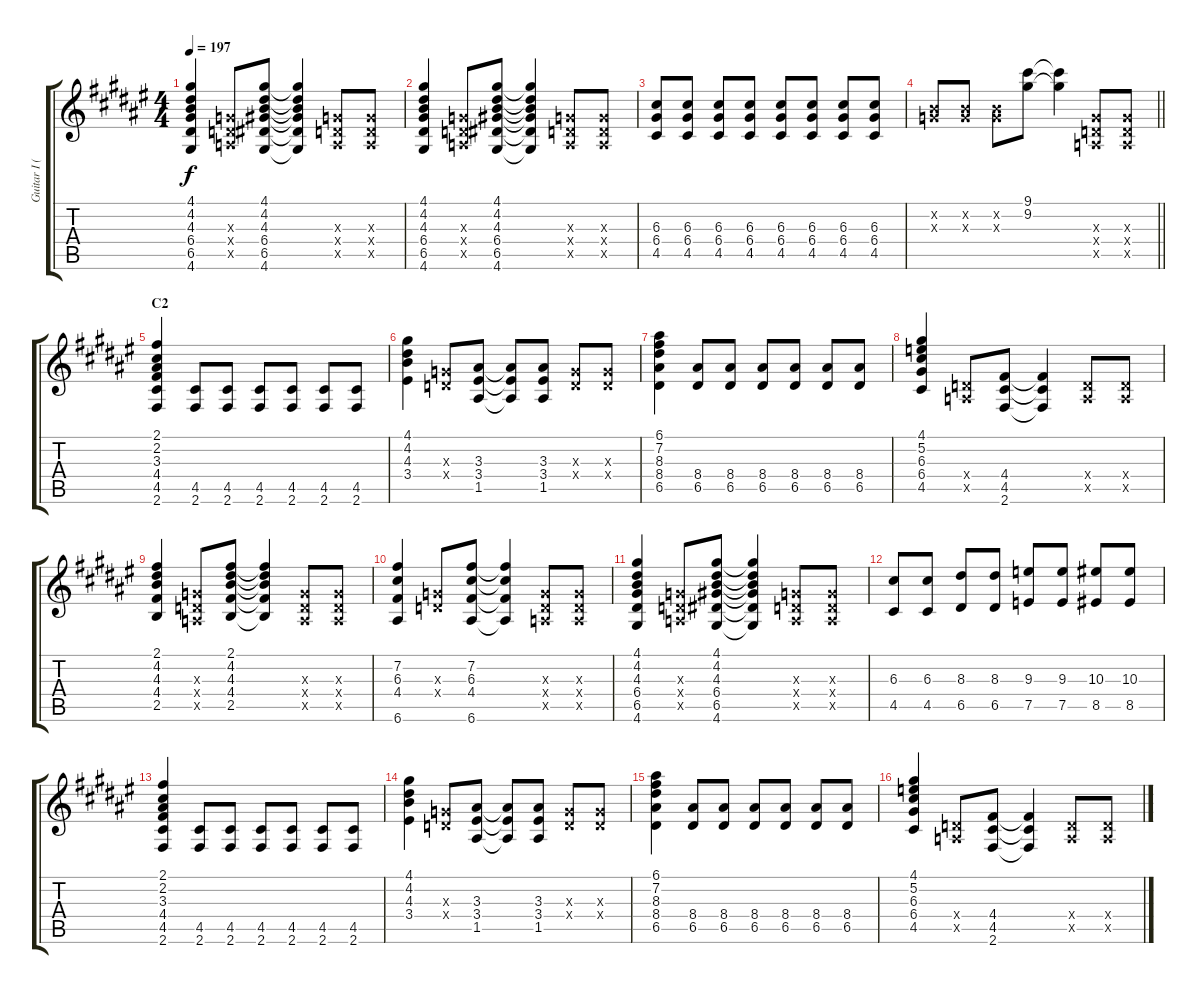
\track ("Guitar I (Hirasawa Yui)" "Guitar I (") {instrument overdrivenguitar}
\staff {score tabs}
\tuning (E4 B3 G3 D3 A2 E2) {hide}
\ts (4 4)
\tempo 197
\clef g2
\ks f#
(4.1 4.2 4.3 6.4 6.5 4.6).4{dy f} (0.3{x} 0.4{x} 0.5{x}).8 (4.1 4.2 4.3 6.4 6.5 4.6).8 (4.1{t} 4.2{t} 4.3{t} 6.4{t} 6.5{t} 4.6{t}).4 (0.3{x} 0.4{x} 0.5{x}).8 (0.3{x} 0.4{x} 0.5{x}).8 |
(4.1 4.2 4.3 6.4 6.5 4.6).4 (0.3{x} 0.4{x} 0.5{x}).8 (4.1 4.2 4.3 6.4 6.5 4.6).8 (4.1{t} 4.2{t} 4.3{t} 6.4{t} 6.5{t} 4.6{t}).4 (0.3{x} 0.4{x} 0.5{x}).8 (0.3{x} 0.4{x} 0.5{x}).8 |
(6.3 6.4 4.5).8 (6.3 6.4 4.5).8 (6.3 6.4 4.5).8 (6.3 6.4 4.5).8 (6.3 6.4 4.5).8 (6.3 6.4 4.5).8 (6.3 6.4 4.5).8 (6.3 6.4 4.5).8 |
\barLineRight lightlight
(0.2{x} 0.3{x}).8 (0.2{x} 0.3{x}).8 (0.2{x} 0.3{x}).8 (9.1 9.2).8 (9.1{t} 9.2{t}).4 (0.3{x} 0.4{x} 0.5{x}).8 (0.3{x} 0.4{x} 0.5{x}).8 |
\section ("" "C2")
(2.1 2.2 3.3 4.4 4.5 2.6).4 (4.5 2.6).8 (4.5 2.6).8 (4.5 2.6).8 (4.5 2.6).8 (4.5 2.6).8 (4.5 2.6).8 |
(4.1 4.2 4.3 3.4).4 (0.3{x} 0.4{x}).8 (3.3 3.4 1.5).8 (3.3{t} 3.4{t} 1.5{t}).8 (3.3 3.4 1.5).8 (0.3{x} 0.4{x}).8 (0.3{x} 0.4{x}).8 |
(6.1 7.2 8.3 8.4 6.5).4 (8.4 6.5).8 (8.4 6.5).8 (8.4 6.5).8 (8.4 6.5).8 (8.4 6.5).8 (8.4 6.5).8 |
(4.1 5.2 6.3 6.4 4.5).4 (0.4{x} 0.5{x}).8 (4.4 4.5 2.6).8 (4.4{t} 4.5{t} 2.6{t}).4 (0.4{x} 0.5{x}).8 (0.4{x} 0.5{x}).8 |
(2.1 4.2 4.3 4.4 2.5).4 (0.3{x} 0.4{x} 0.5{x}).8 (2.1 4.2 4.3 4.4 2.5).8 (2.1{t} 4.2{t} 4.3{t} 4.4{t} 2.5{t}).4 (0.3{x} 0.4{x} 0.5{x}).8 (0.3{x} 0.4{x} 0.5{x}).8 |
(7.2 6.3 4.4 6.6).4 (0.3{x} 0.4{x}).8 (7.2 6.3 4.4 6.6).8 (7.2{t} 6.3{t} 4.4{t} 6.6{t}).4 (0.3{x} 0.4{x} 0.5{x}).8 (0.3{x} 0.4{x} 0.5{x}).8 |
(4.1 4.2 4.3 6.4 6.5 4.6).4 (0.3{x} 0.4{x} 0.5{x}).8 (4.1 4.2 4.3 6.4 6.5 4.6).8 (4.1{t} 4.2{t} 4.3{t} 6.4{t} 6.5{t} 4.6{t}).4 (0.3{x} 0.4{x} 0.5{x}).8 (0.3{x} 0.4{x} 0.5{x}).8 |
(6.3 4.5).8 (6.3 4.5).8 (8.3 6.5).8 (8.3 6.5).8 (9.3 7.5).8 (9.3 7.5).8 (10.3 8.5).8 (10.3 8.5).8 |
(2.1 2.2 3.3 4.4 4.5 2.6).4 (4.5 2.6).8 (4.5 2.6).8 (4.5 2.6).8 (4.5 2.6).8 (4.5 2.6).8 (4.5 2.6).8 |
(4.1 4.2 4.3 3.4).4 (0.3{x} 0.4{x}).8 (3.3 3.4 1.5).8 (3.3{t} 3.4{t} 1.5{t}).8 (3.3 3.4 1.5).8 (0.3{x} 0.4{x}).8 (0.3{x} 0.4{x}).8 |
(6.1 7.2 8.3 8.4 6.5).4 (8.4 6.5).8 (8.4 6.5).8 (8.4 6.5).8 (8.4 6.5).8 (8.4 6.5).8 (8.4 6.5).8 |
(4.1 5.2 6.3 6.4 4.5).4 (0.4{x} 0.5{x}).8 (4.4 4.5 2.6).8 (4.4{t} 4.5{t} 2.6{t}).4 (0.4{x} 0.5{x}).8 (0.4{x} 0.5{x}).8
